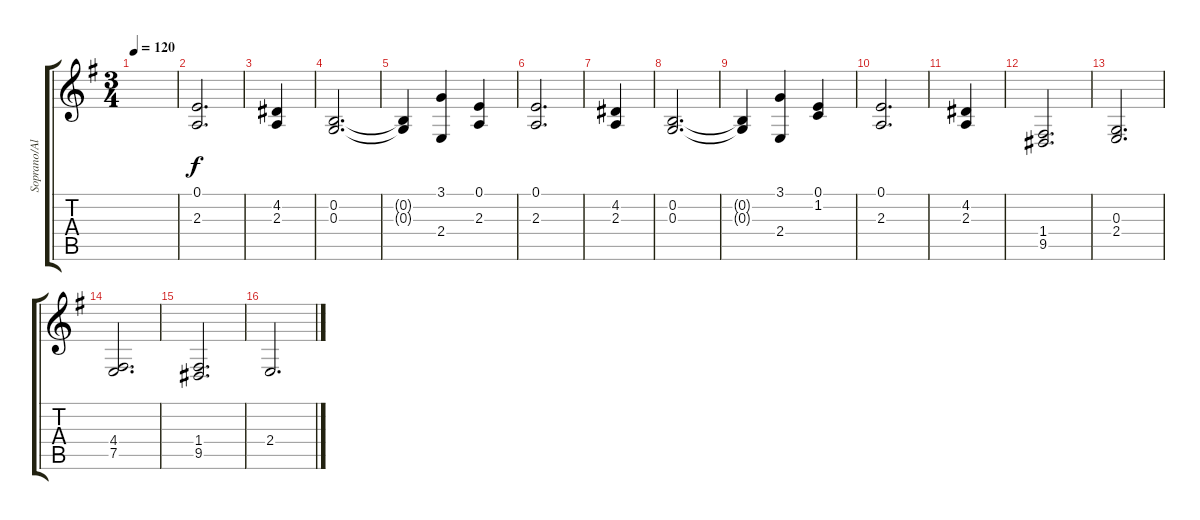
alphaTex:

\track ("Soprano/Alto" "Soprano/Al") {instrument synthvoice}
\staff {score tabs}
\tuning (E4 B3 G3 D3 A2 E2) {hide}
\ts (3 4)
\tempo 120
\clef g2
\ks g
|
(0.1 2.3).2{d} |
(4.2 2.3).4 |
(0.2 0.3).2{d} |
(0.2{t} 0.3{t}).4 (3.1 2.4).4 (0.1 2.3).4 |
(0.1 2.3).2{d} |
(4.2 2.3).4 |
(0.2 0.3).2{d} |
(0.2{t} 0.3{t}).4 (3.1 2.4).4 (0.1 1.2).4 |
(0.1 2.3).2{d} |
(4.2 2.3).4 |
(1.4 9.5).2{d} |
(0.3 2.4).2{d} |
(4.4 7.5).2{d} |
(1.4 9.5).2{d} |
2.4.2{d}
